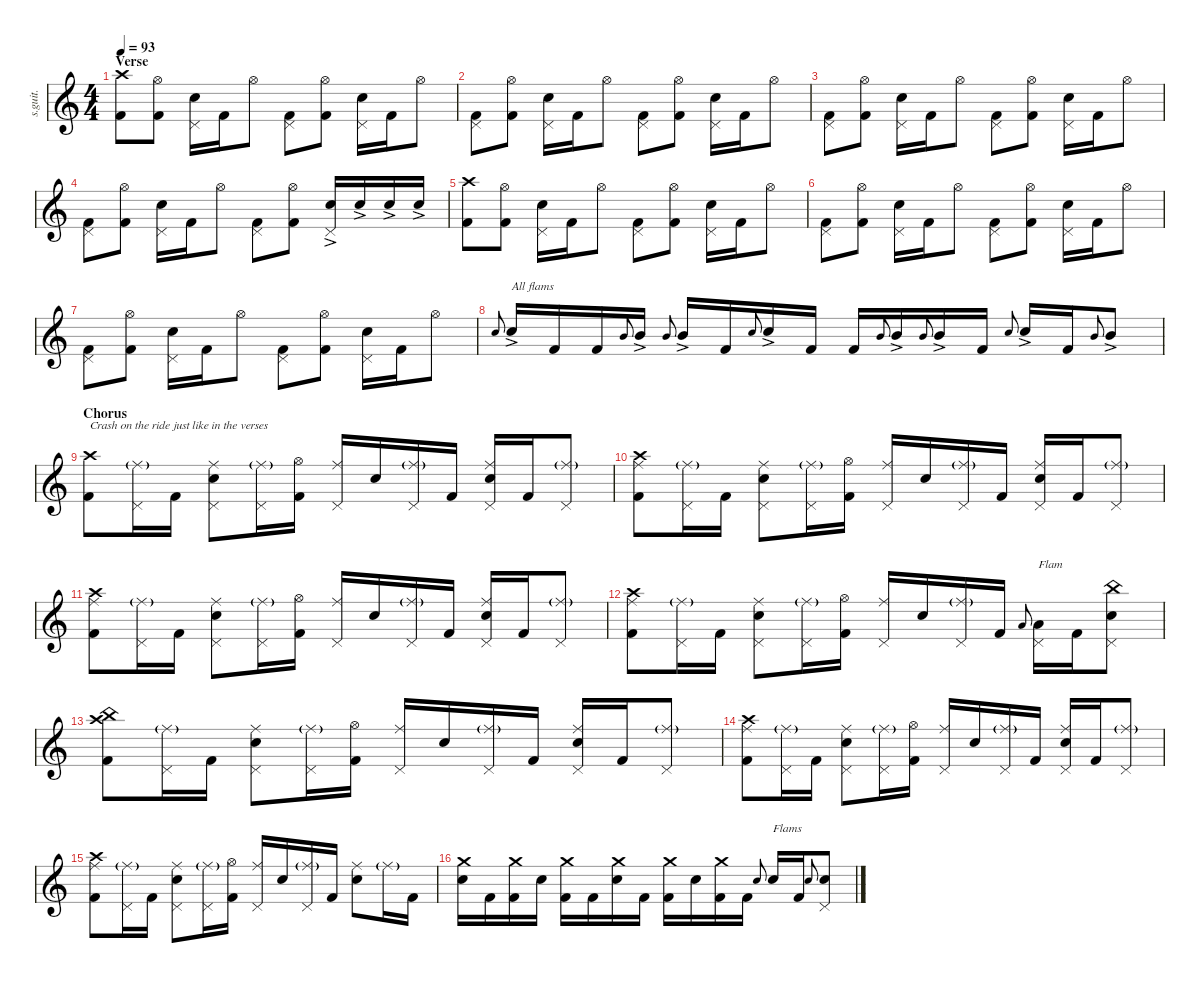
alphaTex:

\defaultSystemsLayout 4
\hideDynamics
\bracketExtendMode nobrackets
\track ("Dominic Howard - Drums" "s.guit.") {instrument percussion}
\staff {score}
\articulation defaults
\ts (4 4)
\section ("" "Verse")
\tempo 93
\clef g2
\ks c
("Crash high (hit)" "Kick (hit) 2").8{dy f} ("Hi-Hat (open)" "Kick (hit) 2").8 ("Snare (hit) 2" "Pedal Hi-Hat (hit)").16 "Kick (hit) 2".16 "Hi-Hat (open)".8 ("Kick (hit) 2" "Pedal Hi-Hat (hit)").8 ("Hi-Hat (open)" "Kick (hit) 2").8 ("Snare (hit) 2" "Pedal Hi-Hat (hit)").16 "Kick (hit) 2".16 "Hi-Hat (open)".8 |
("Kick (hit) 2" "Pedal Hi-Hat (hit)").8 ("Hi-Hat (open)" "Kick (hit) 2").8 ("Snare (hit) 2" "Pedal Hi-Hat (hit)").16 "Kick (hit) 2".16 "Hi-Hat (open)".8 ("Kick (hit) 2" "Pedal Hi-Hat (hit)").8 ("Hi-Hat (open)" "Kick (hit) 2").8 ("Snare (hit) 2" "Pedal Hi-Hat (hit)").16 "Kick (hit) 2".16 "Hi-Hat (open)".8 |
("Kick (hit) 2" "Pedal Hi-Hat (hit)").8 ("Hi-Hat (open)" "Kick (hit) 2").8 ("Snare (hit) 2" "Pedal Hi-Hat (hit)").16 "Kick (hit) 2".16 "Hi-Hat (open)".8 ("Kick (hit) 2" "Pedal Hi-Hat (hit)").8 ("Hi-Hat (open)" "Kick (hit) 2").8 ("Snare (hit) 2" "Pedal Hi-Hat (hit)").16 "Kick (hit) 2".16 "Hi-Hat (open)".8 |
("Kick (hit) 2" "Pedal Hi-Hat (hit)").8 ("Hi-Hat (open)" "Kick (hit) 2").8 ("Snare (hit) 2" "Pedal Hi-Hat (hit)").16 "Kick (hit) 2".16 "Hi-Hat (open)".8 ("Kick (hit) 2" "Pedal Hi-Hat (hit)").8 ("Hi-Hat (open)" "Kick (hit) 2").8 ("Snare (hit) 2"{ac} "Pedal Hi-Hat (hit)").16 "Snare (hit) 2"{ac}.16 "Snare (hit) 2"{ac}.16 "Snare (hit) 2"{ac}.16 |
("Crash high (hit)" "Kick (hit) 2").8 ("Hi-Hat (open)" "Kick (hit) 2").8 ("Snare (hit) 2" "Pedal Hi-Hat (hit)").16 "Kick (hit) 2".16 "Hi-Hat (open)".8 ("Kick (hit) 2" "Pedal Hi-Hat (hit)").8 ("Hi-Hat (open)" "Kick (hit) 2").8 ("Snare (hit) 2" "Pedal Hi-Hat (hit)").16 "Kick (hit) 2".16 "Hi-Hat (open)".8 |
("Kick (hit) 2" "Pedal Hi-Hat (hit)").8 ("Hi-Hat (open)" "Kick (hit) 2").8 ("Snare (hit) 2" "Pedal Hi-Hat (hit)").16 "Kick (hit) 2".16 "Hi-Hat (open)".8 ("Kick (hit) 2" "Pedal Hi-Hat (hit)").8 ("Hi-Hat (open)" "Kick (hit) 2").8 ("Snare (hit) 2" "Pedal Hi-Hat (hit)").16 "Kick (hit) 2".16 "Hi-Hat (open)".8 |
("Kick (hit) 2" "Pedal Hi-Hat (hit)").8 ("Hi-Hat (open)" "Kick (hit) 2").8 ("Snare (hit) 2" "Pedal Hi-Hat (hit)").16 "Kick (hit) 2".16 "Hi-Hat (open)".8 ("Kick (hit) 2" "Pedal Hi-Hat (hit)").8 ("Hi-Hat (open)" "Kick (hit) 2").8 ("Snare (hit) 2" "Pedal Hi-Hat (hit)").16 "Kick (hit) 2".16 "Hi-Hat (open)".8 |
"Snare (hit) 2".8{gr onbeat} "Snare (hit) 2"{ac}.16{txt "All flams"} "Kick (hit) 2".16 "Kick (hit) 2".16 "Mid Tom (hit)".8{gr onbeat} "Mid Tom (hit)"{ac}.16 "Mid Tom (hit)".8{gr onbeat} "Mid Tom (hit)"{ac}.16 "Kick (hit) 2".16 "Snare (hit) 2".8{gr onbeat} "Snare (hit) 2"{ac}.16 "Kick (hit) 2".16 "Kick (hit) 2".16 "Mid Tom (hit)".8{gr onbeat} "Mid Tom (hit)"{ac}.16 "Mid Tom (hit)".8{gr onbeat} "Mid Tom (hit)"{ac}.16 "Kick (hit) 2".16 "Snare (hit) 2".8{gr onbeat} "Snare (hit) 2"{ac}.16 "Kick (hit) 2".16 "Mid Tom (hit)".8{gr onbeat} "Mid Tom (hit)"{ac}.8 |
\section ("" "Chorus")
("Crash high (hit)" "Kick (hit) 2").8{txt "Crash on the ride just like in the verses"} ("Ride (middle)"{g} "Pedal Hi-Hat (hit)").16 "Kick (hit) 2".16 ("Ride (middle)" "Snare (hit) 2" "Pedal Hi-Hat (hit)").8 ("Ride (middle)"{g} "Pedal Hi-Hat (hit)").16 ("Hi-Hat (open)" "Kick (hit) 2").16 ("Ride (middle)" "Pedal Hi-Hat (hit)").16 "Snare (hit) 2".16 ("Ride (middle)"{g} "Pedal Hi-Hat (hit)").16 "Kick (hit) 2".16 ("Ride (middle)" "Snare (hit) 2" "Pedal Hi-Hat (hit)").16 "Kick (hit) 2".16 ("Ride (middle)"{g} "Pedal Hi-Hat (hit)").8 |
("Crash high (hit)" "Ride (middle)" "Kick (hit) 2").8 ("Ride (middle)"{g} "Pedal Hi-Hat (hit)").16 "Kick (hit) 2".16 ("Ride (middle)" "Snare (hit) 2" "Pedal Hi-Hat (hit)").8 ("Ride (middle)"{g} "Pedal Hi-Hat (hit)").16 ("Hi-Hat (open)" "Kick (hit) 2").16 ("Ride (middle)" "Pedal Hi-Hat (hit)").16 "Snare (hit) 2".16 ("Ride (middle)"{g} "Pedal Hi-Hat (hit)").16 "Kick (hit) 2".16 ("Ride (middle)" "Snare (hit) 2" "Pedal Hi-Hat (hit)").16 "Kick (hit) 2".16 ("Ride (middle)"{g} "Pedal Hi-Hat (hit)").8 |
("Crash high (hit)" "Ride (middle)" "Kick (hit) 2").8 ("Ride (middle)"{g} "Pedal Hi-Hat (hit)").16 "Kick (hit) 2".16 ("Ride (middle)" "Snare (hit) 2" "Pedal Hi-Hat (hit)").8 ("Ride (middle)"{g} "Pedal Hi-Hat (hit)").16 ("Hi-Hat (open)" "Kick (hit) 2").16 ("Ride (middle)" "Pedal Hi-Hat (hit)").16 "Snare (hit) 2".16 ("Ride (middle)"{g} "Pedal Hi-Hat (hit)").16 "Kick (hit) 2".16 ("Ride (middle)" "Snare (hit) 2" "Pedal Hi-Hat (hit)").16 "Kick (hit) 2".16 ("Ride (middle)"{g} "Pedal Hi-Hat (hit)").8 |
("Crash high (hit)" "Ride (middle)" "Kick (hit) 2").8 ("Ride (middle)"{g} "Pedal Hi-Hat (hit)").16 "Kick (hit) 2".16 ("Ride (middle)" "Snare (hit) 2" "Pedal Hi-Hat (hit)").8 ("Ride (middle)"{g} "Pedal Hi-Hat (hit)").16 ("Hi-Hat (open)" "Kick (hit) 2").16 ("Ride (middle)" "Pedal Hi-Hat (hit)").16 "Snare (hit) 2".16 ("Ride (middle)"{g} "Pedal Hi-Hat (hit)").16 "Kick (hit) 2".16 "Low Floor Tom (hit)".8{gr onbeat} ("Low Floor Tom (hit)" "Pedal Hi-Hat (hit)").16{txt "Flam"} "Kick (hit) 2".16 ("China (hit)" "Snare (hit) 2" "Pedal Hi-Hat (hit)").8 |
("China (hit)" "Crash high (hit)" "Kick (hit) 2").8 ("Ride (middle)"{g} "Pedal Hi-Hat (hit)").16 "Kick (hit) 2".16 ("Ride (middle)" "Snare (hit) 2" "Pedal Hi-Hat (hit)").8 ("Ride (middle)"{g} "Pedal Hi-Hat (hit)").16 ("Hi-Hat (open)" "Kick (hit) 2").16 ("Ride (middle)" "Pedal Hi-Hat (hit)").16 "Snare (hit) 2".16 ("Ride (middle)"{g} "Pedal Hi-Hat (hit)").16 "Kick (hit) 2".16 ("Ride (middle)" "Snare (hit) 2" "Pedal Hi-Hat (hit)").16 "Kick (hit) 2".16 ("Ride (middle)"{g} "Pedal Hi-Hat (hit)").8 |
("Crash high (hit)" "Ride (middle)" "Kick (hit) 2").8 ("Ride (middle)"{g} "Pedal Hi-Hat (hit)").16 "Kick (hit) 2".16 ("Ride (middle)" "Snare (hit) 2" "Pedal Hi-Hat (hit)").8 ("Ride (middle)"{g} "Pedal Hi-Hat (hit)").16 ("Hi-Hat (open)" "Kick (hit) 2").16 ("Ride (middle)" "Pedal Hi-Hat (hit)").16 "Snare (hit) 2".16 ("Ride (middle)"{g} "Pedal Hi-Hat (hit)").16 "Kick (hit) 2".16 ("Ride (middle)" "Snare (hit) 2" "Pedal Hi-Hat (hit)").16 "Kick (hit) 2".16 ("Ride (middle)"{g} "Pedal Hi-Hat (hit)").8 |
("Crash high (hit)" "Ride (middle)" "Kick (hit) 2").8 ("Ride (middle)"{g} "Pedal Hi-Hat (hit)").16 "Kick (hit) 2".16 ("Ride (middle)" "Snare (hit) 2" "Pedal Hi-Hat (hit)").8 ("Ride (middle)"{g} "Pedal Hi-Hat (hit)").16 ("Hi-Hat (open)" "Kick (hit) 2").16 ("Ride (middle)" "Pedal Hi-Hat (hit)").16 "Snare (hit) 2".16 ("Ride (middle)"{g} "Pedal Hi-Hat (hit)").16 "Kick (hit) 2".16 ("Ride (middle)" "Snare (hit) 2").8 "Ride (middle)"{g}.16 "Kick (hit) 2".16 |
("Crash medium (hit)" "Snare (hit) 2").16 "Kick (hit) 2".16 ("Crash medium (hit)" "Kick (hit) 2").16 "Snare (hit) 2".16 ("Crash medium (hit)" "Kick (hit) 2").16 "Kick (hit) 2".16 ("Crash medium (hit)" "Snare (hit) 2").16 "Kick (hit) 2".16 ("Crash medium (hit)" "Kick (hit) 2").16 "Snare (hit) 2".16 ("Crash medium (hit)" "Kick (hit) 2").16 "Kick (hit) 2".16 "Snare (hit) 2".8{gr onbeat} "Snare (hit) 2".16{txt "Flams"} "Kick (hit) 2".16 "Snare (hit) 2".8{gr onbeat} ("Snare (hit) 2" "Pedal Hi-Hat (hit)").8
